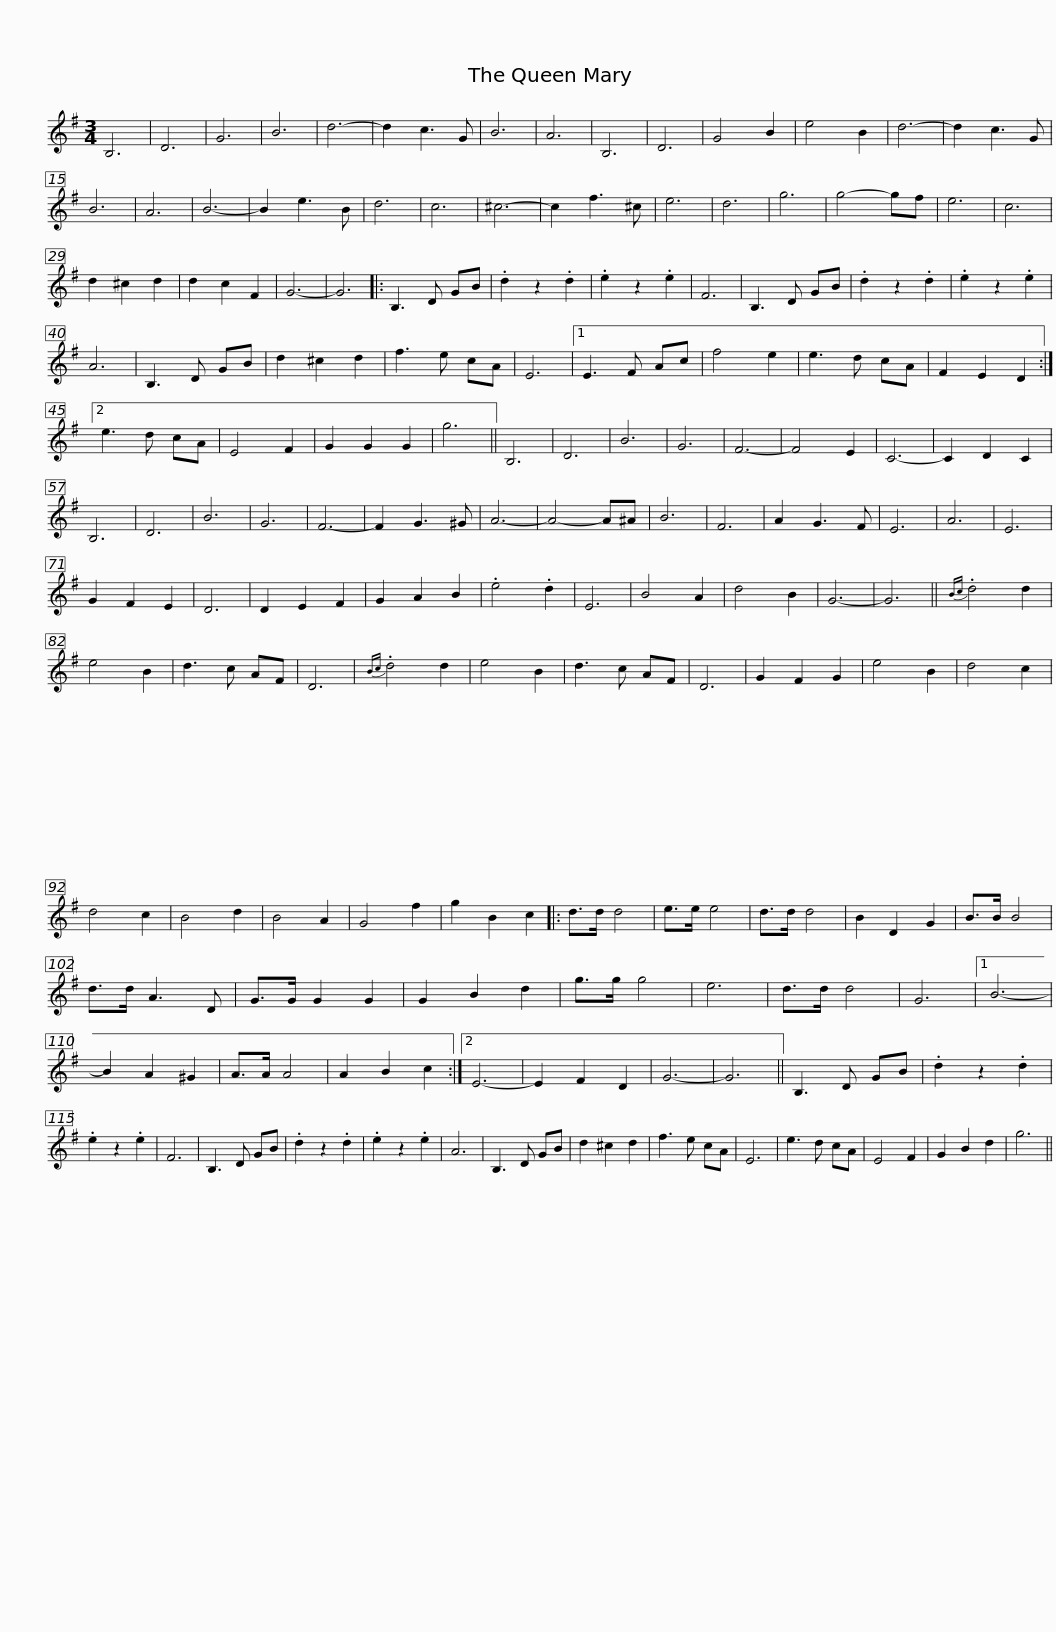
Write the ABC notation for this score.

X:1
L:1/8
M:3/4
I:linebreak $
K:G
V:1 treble
V:1
 B,6 | D6 | G6 | B6 | d6- | %5
 d2 c3 G | B6 | A6 | B,6 | D6 | %10
 G4 B2 | e4 B2 | d6- | d2 c3 G | B6 | %15
 A6 |$ B6- | B2 e3 B | d6 | c6 | %20
 ^c6- | c2 f3 ^c | e6 | d6 | g6 | %25
 g4- gf | e6 | c6 | d2 ^c2 d2 | d2 c2 F2 | %30
 G6- |$ G6 |: B,3 D GB | .d2 z2 .d2 | .e2 z2 .e2 | %35
 F6 | B,3 D GB | .d2 z2 .d2 | .e2 z2 .e2 | A6 | %40
 B,3 D GB | d2 ^c2 d2 |$ f3 e cA | E6 |1 E3 F Ac | %45
 f4 e2 | e3 d cA | F2 E2 D2 :|2 e3 d cA | E4 F2 | %50
 G2 G2 G2 | g6 || B,6 | D6 | B6 |$ %55
 G6 | F6- | F4 E2 | C6- | C2 D2 C2 | %60
 B,6 | D6 | B6 | G6 | F6- | %65
 F2 G3 ^G | A6- | A4- A^A | B6 | F6 |$ %70
 A2 G3 F | E6 | A6 | E6 | G2 F2 E2 | %75
 D6 | D2 E2 F2 | G2 A2 B2 | .e4 .d2 | E6 | %80
 B4 A2 | d4 B2 | G6- | G6 ||{Bc} .d4 d2 |$ %85
 e4 B2 | d3 c AF | D6 |{Bc} .d4 d2 | e4 B2 | %90
 d3 c AF | D6 | G2 F2 G2 | e4 B2 | d4 c2 | %95
 d4 c2 | B4 d2 | B4 A2 | G4 f2 | g2 B2 c2 |:$ %100
 d>d d4 | e>e e4 | d>d d4 | B2 D2 G2 | B>B B4 | %105
 d>d A3 D | G>G G2 G2 | G2 B2 d2 | g>g g4 | e6 | %110
 d>d d4 |$ G6 |1 B6- | B2 A2 ^G2 | A>A A4 | %115
 A2 B2 c2 :|2 E6- | E2 F2 D2 | G6- | G6 || %120
 B,3 D GB | .d2 z2 .d2 | .e2 z2 .e2 | F6 |$ B,3 D GB | %125
 .d2 z2 .d2 | .e2 z2 .e2 | A6 | B,3 D GB | d2 ^c2 d2 | %130
 f3 e cA | E6 | e3 d cA | E4 F2 | G2 B2 d2 | %135
 g6 || %136
